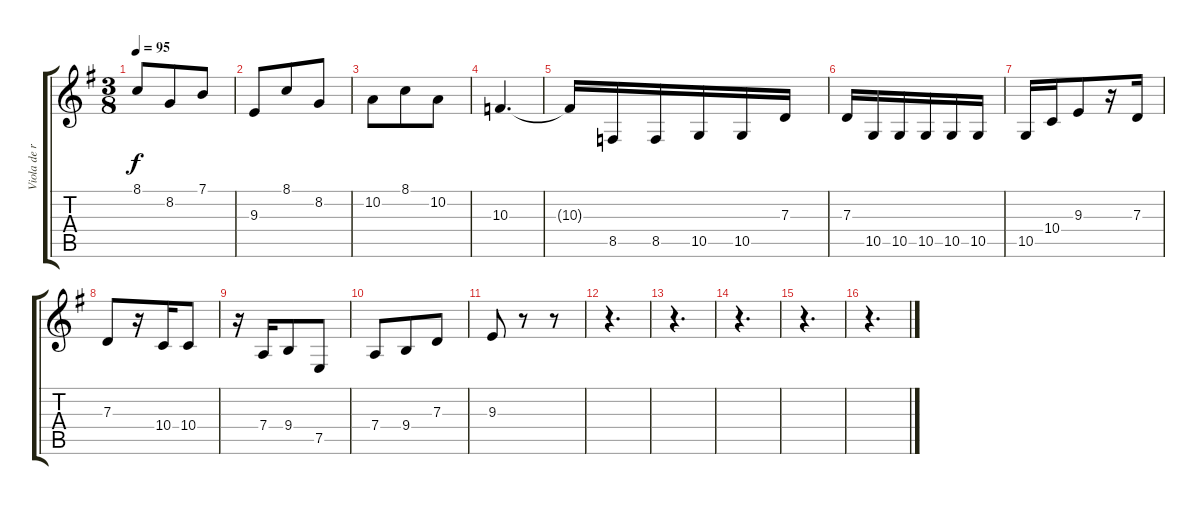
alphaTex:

\track ("Viola de ripieno" "Viola de r") {instrument viola}
\staff {score tabs}
\tuning (E4 B3 G3 D3 A2 E2) {hide}
\ts (3 8)
\tempo 95
\clef g2
\ks g
8.1.8{dy f} 8.2.8 7.1.8 |
9.3.8 8.1.8 8.2.8 |
10.2.8 8.1.8 10.2.8 |
10.3.4{d} |
10.3{t}.16 8.5.16{beam merge} 8.5.16 10.5.16{beam merge} 10.5.16 7.3.16 |
7.3.16 10.5.16{beam merge} 10.5.16 10.5.16{beam merge} 10.5.16 10.5.16 |
10.5.16 10.4.16{beam merge} 9.3.8 r.16 7.3.16 |
7.3.8 r.16 10.4.16{beam merge} 10.4.8 |
r.16 7.4.16{beam merge} 9.4.8{beam merge} 7.5.8 |
7.4.8 9.4.8 7.3.8 |
9.3.8 r.8 r.8 |
r.4{d} |
r.4{d} |
r.4{d} |
r.4{d} |
r.4{d}
